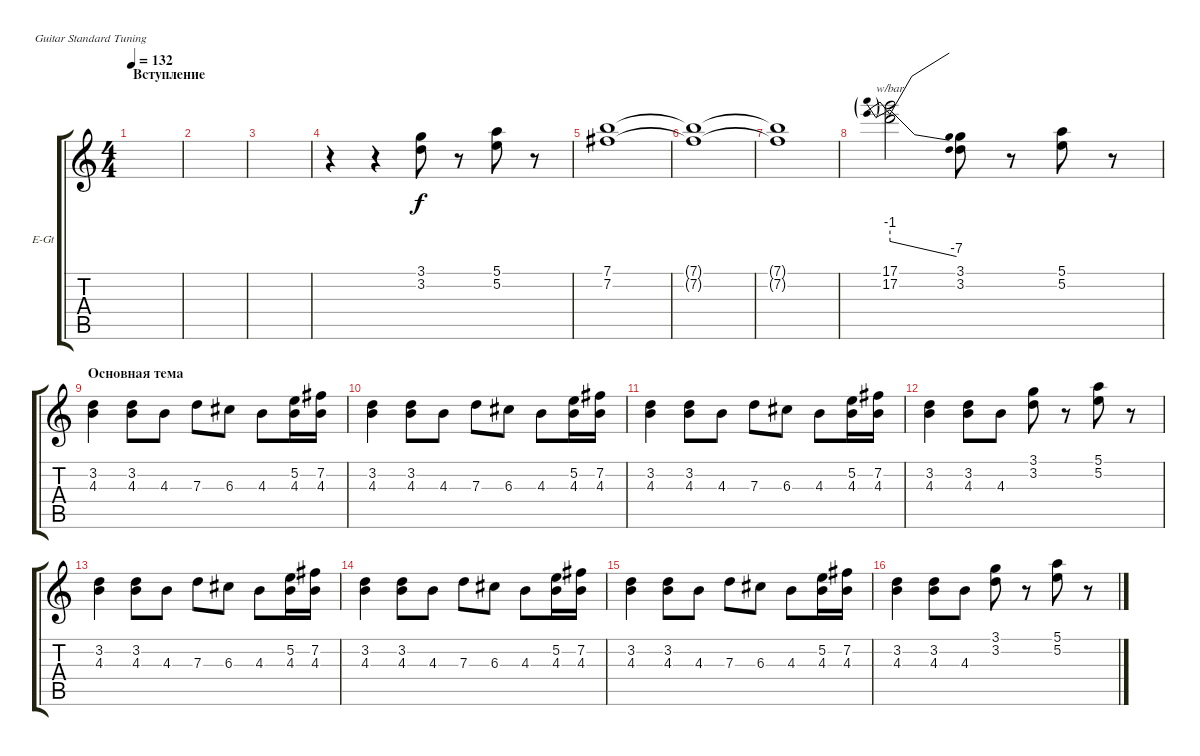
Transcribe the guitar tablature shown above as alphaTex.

\defaultSystemsLayout 4
\bracketExtendMode groupsimilarinstruments
\firstSystemTrackNameOrientation horizontal
\otherSystemsTrackNameOrientation horizontal
\track ("Electric Guitar" "E-Gt") {instrument overdrivenguitar}
\staff {score tabs}
\tuning (E4 B3 G3 D3 A2 E2)
\ts (4 4)
\section ("" "Вступление")
\tempo 132
\clef g2
\scale
0.485477
\ks c
|
\scale
0.257261 |
\scale
0.257261 |
\scale
0.333333 r.4 r.4 (3.1 3.2).8 r.8 (5.1 5.2).8 r.8 |
\scale
0.333333 (7.2 7.1).1 |
\scale
0.333333 (7.2{t} 7.1{t}).1 |
(7.2{t} 7.1{t}).1 |
(17.2 17.1).2{tbe (predivedive default 0 -4 41.4 -28)} (3.1 3.2).8 r.8 (5.1 5.2).8 r.8 |
\section ("" "Основная тема")
(4.3 3.2).4 (4.3 3.2).8 4.3.8 7.3.8 6.3.8 4.3.8 (5.2 4.3).16 (4.3 7.2).16 |
(4.3 3.2).4 (4.3 3.2).8 4.3.8 7.3.8 6.3.8 4.3.8 (5.2 4.3).16 (4.3 7.2).16 |
(4.3 3.2).4 (4.3 3.2).8 4.3.8 7.3.8 6.3.8 4.3.8 (5.2 4.3).16 (4.3 7.2).16 |
(4.3 3.2).4 (4.3 3.2).8 4.3.8 (3.1 3.2).8 r.8 (5.1 5.2).8 r.8 |
(4.3 3.2).4 (4.3 3.2).8 4.3.8 7.3.8 6.3.8 4.3.8 (5.2 4.3).16 (4.3 7.2).16 |
(4.3 3.2).4 (4.3 3.2).8 4.3.8 7.3.8 6.3.8 4.3.8 (5.2 4.3).16 (4.3 7.2).16 |
(4.3 3.2).4 (4.3 3.2).8 4.3.8 7.3.8 6.3.8 4.3.8 (5.2 4.3).16 (4.3 7.2).16 |
(4.3 3.2).4 (4.3 3.2).8 4.3.8 (3.1 3.2).8 r.8 (5.1 5.2).8 r.8
